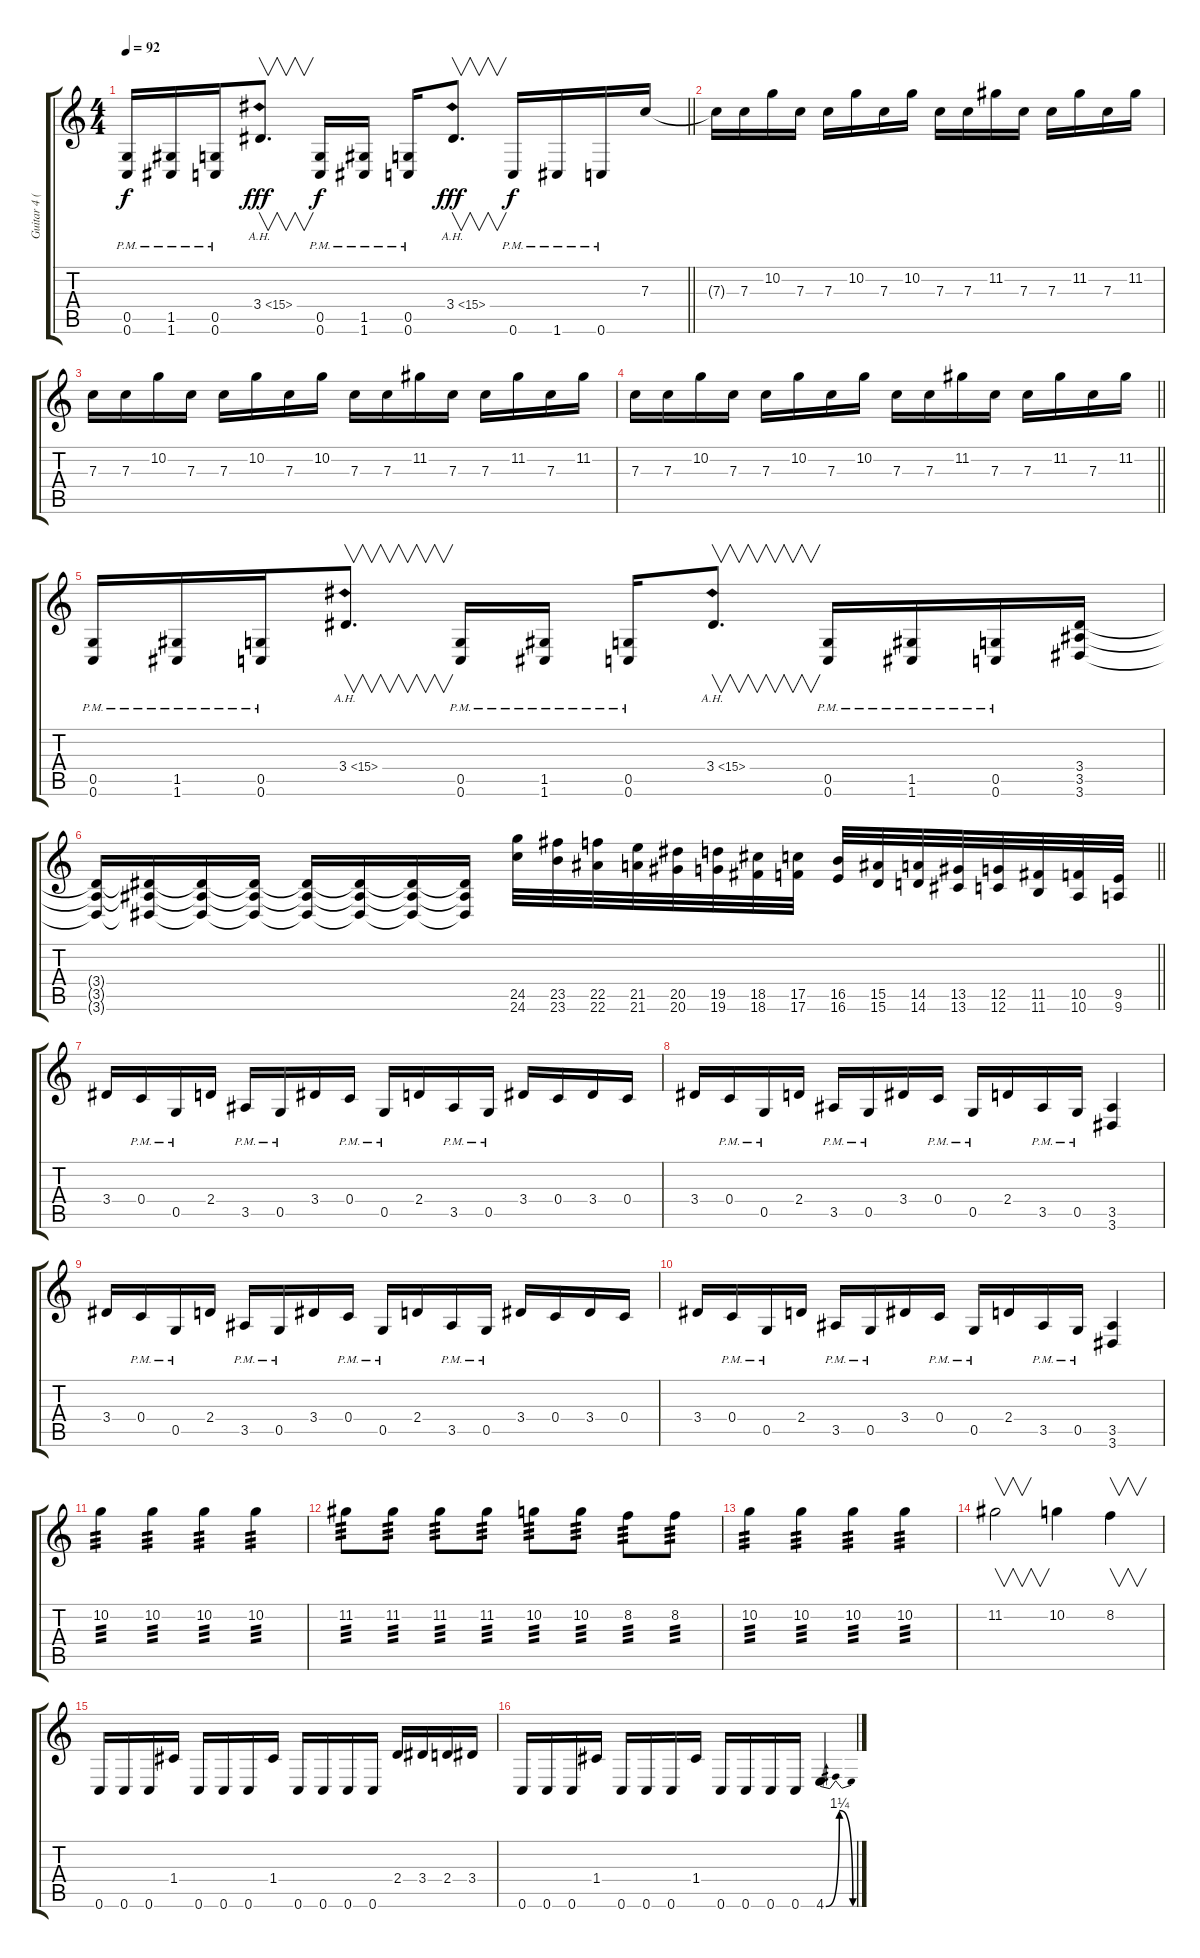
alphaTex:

\track ("Guitar 4 (Distorted- Padget)" "Guitar 4 (") {instrument distortionguitar}
\staff {score tabs}
\tuning (D4 A3 F3 C3 G2 C2) {hide}
\ts (4 4)
\tempo 92
\clef g2
\barLineRight lightlight
\ks c
(0.5{pm} 0.6{pm}).16{dy f} (1.5{pm} 1.6{pm}).16 (0.5{pm} 0.6{pm}).16 3.4{ah 12}.8{v d dy fff} (0.5{pm} 0.6{pm}).16{dy f} (1.5{pm} 1.6{pm}).16 (0.5{pm} 0.6{pm}).16 3.4{ah 12}.8{v d dy fff} 0.6{pm}.16{dy f} 1.6{pm}.16 0.6{pm}.16 7.3.16 |
7.3{t}.16 7.3.16 10.2.16 7.3.16 7.3.16 10.2.16 7.3.16 10.2.16 7.3.16 7.3.16 11.2.16 7.3.16 7.3.16 11.2.16 7.3.16 11.2.16 |
7.3.16 7.3.16 10.2.16 7.3.16 7.3.16 10.2.16 7.3.16 10.2.16 7.3.16 7.3.16 11.2.16 7.3.16 7.3.16 11.2.16 7.3.16 11.2.16 |
\barLineRight lightlight
7.3.16 7.3.16 10.2.16 7.3.16 7.3.16 10.2.16 7.3.16 10.2.16 7.3.16 7.3.16 11.2.16 7.3.16 7.3.16 11.2.16 7.3.16 11.2.16 |
(0.5{pm} 0.6{pm}).16 (1.5{pm} 1.6{pm}).16 (0.5{pm} 0.6{pm}).16 3.4{ah 12}.8{v d} (0.5{pm} 0.6{pm}).16 (1.5{pm} 1.6{pm}).16 (0.5{pm} 0.6{pm}).16 3.4{ah 12}.8{v d} (0.5{pm} 0.6{pm}).16 (1.5{pm} 1.6{pm}).16 (0.5{pm} 0.6{pm}).16 (3.4 3.5 3.6).16 |
\barLineRight lightlight
(3.4{t} 3.5{t} 3.6{t}).16 (3.4{t} 3.5{t} 3.6{t}).16 (3.4{t} 3.5{t} 3.6{t}).16 (3.4{t} 3.5{t} 3.6{t}).16 (3.4{t} 3.5{t} 3.6{t}).16 (3.4{t} 3.5{t} 3.6{t}).16 (3.4{t} 3.5{t} 3.6{t}).16 (3.4{t} 3.5{t} 3.6{t}).16 (24.5 24.6).32{instrument guitarfretnoise} (23.5 23.6).32 (22.5 22.6).32 (21.5 21.6).32 (20.5 20.6).32 (19.5 19.6).32 (18.5 18.6).32 (17.5 17.6).32 (16.5 16.6).32 (15.5 15.6).32 (14.5 14.6).32 (13.5 13.6).32 (12.5 12.6).32 (11.5 11.6).32 (10.5 10.6).32 (9.5 9.6).32 |
3.4.16{instrument distortionguitar} 0.4{pm}.16 0.5{pm}.16 2.4.16 3.5{pm}.16 0.5{pm}.16 3.4.16 0.4{pm}.16 0.5{pm}.16 2.4.16 3.5{pm}.16 0.5{pm}.16 3.4.16 0.4.16 3.4.16 0.4.16 |
3.4.16 0.4{pm}.16 0.5{pm}.16 2.4.16 3.5{pm}.16 0.5{pm}.16 3.4.16 0.4{pm}.16 0.5{pm}.16 2.4.16 3.5{pm}.16 0.5{pm}.16 (3.5 3.6).4 |
3.4.16 0.4{pm}.16 0.5{pm}.16 2.4.16 3.5{pm}.16 0.5{pm}.16 3.4.16 0.4{pm}.16 0.5{pm}.16 2.4.16 3.5{pm}.16 0.5{pm}.16 3.4.16 0.4.16 3.4.16 0.4.16 |
3.4.16 0.4{pm}.16 0.5{pm}.16 2.4.16 3.5{pm}.16 0.5{pm}.16 3.4.16 0.4{pm}.16 0.5{pm}.16 2.4.16 3.5{pm}.16 0.5{pm}.16 (3.5 3.6).4 |
10.2.4{tp 3} 10.2.4{tp 3} 10.2.4{tp 3} 10.2.4{tp 3} |
11.2.8{tp 3} 11.2.8{tp 3} 11.2.8{tp 3} 11.2.8{tp 3} 10.2.8{tp 3} 10.2.8{tp 3} 8.2.8{tp 3} 8.2.8{tp 3} |
10.2.4{tp 3} 10.2.4{tp 3} 10.2.4{tp 3} 10.2.4{tp 3} |
11.2.2{v} 10.2.4 8.2.4{v} |
0.6.16 0.6.16 0.6.16 1.4.16 0.6.16 0.6.16 0.6.16 1.4.16 0.6.16 0.6.16 0.6.16 0.6.16 2.4.16 3.4.16 2.4.16 3.4.16 |
0.6.16 0.6.16 0.6.16 1.4.16 0.6.16 0.6.16 0.6.16 1.4.16 0.6.16 0.6.16 0.6.16 0.6.16 4.6{be (bendrelease 0 0 5 5 10 5 60 0)}.4
